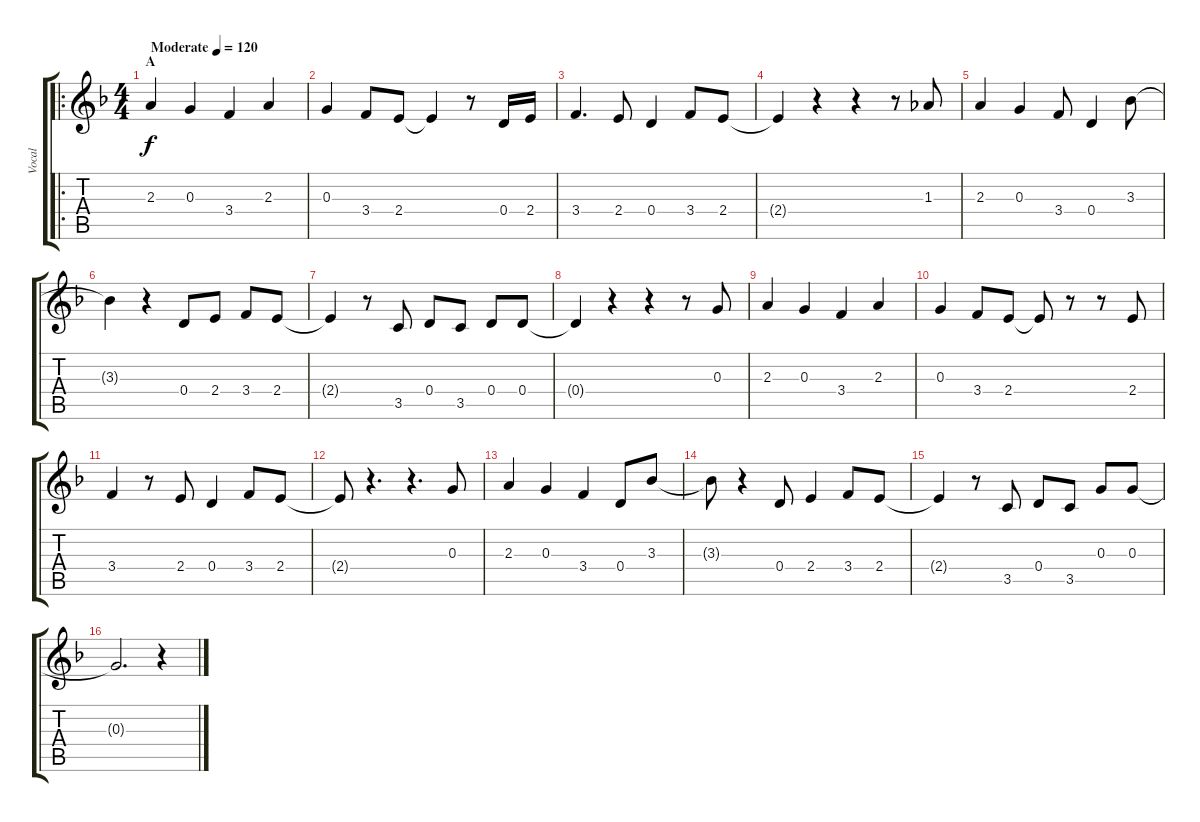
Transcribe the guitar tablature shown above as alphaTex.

\track ("Vocal" "Vocal") {instrument electricguitarmuted}
\staff {score tabs}
\tuning (E4 B3 G3 D3 A2 E2) {hide}
\ro
\ts (4 4)
\section ("" "A")
\tempo (120 "Moderate")
\clef g2
\ks f
2.3.4{dy f instrument electricguitarmuted} 0.3.4 3.4.4 2.3.4 |
0.3.4 3.4.8 2.4.8 2.4{t}.4 r.8 0.4.16 2.4.16 |
3.4.4{d} 2.4.8 0.4.4 3.4.8 2.4.8 |
2.4{t}.4 r.4 r.4 r.8 1.3.8 |
2.3.4 0.3.4 3.4.8 0.4.4 3.3.8 |
3.3{t}.4 r.4 0.4.8 2.4.8 3.4.8 2.4.8 |
2.4{t}.4 r.8 3.5.8 0.4.8 3.5.8 0.4.8 0.4.8 |
0.4{t}.4 r.4 r.4 r.8 0.3.8 |
2.3.4 0.3.4 3.4.4 2.3.4 |
0.3.4 3.4.8 2.4.8 2.4{t}.8 r.8 r.8 2.4.8 |
3.4.4 r.8 2.4.8 0.4.4 3.4.8 2.4.8 |
2.4{t}.8 r.4{d} r.4{d} 0.3.8 |
2.3.4 0.3.4 3.4.4 0.4.8 3.3.8 |
3.3{t}.8 r.4 0.4.8 2.4.4 3.4.8 2.4.8 |
2.4{t}.4 r.8 3.5.8 0.4.8 3.5.8 0.3.8 0.3.8 |
0.3{t}.2{d} r.4
